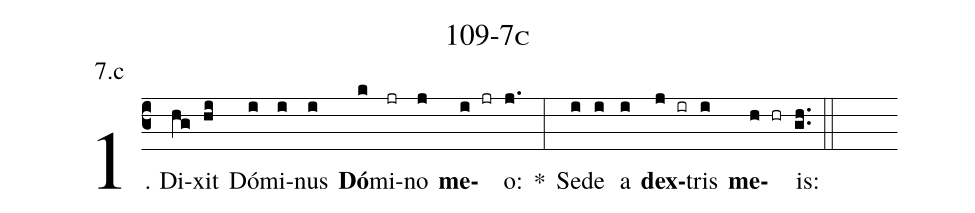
name: 109-7c;
annotation: 7.c;
%%
(c3)1. Di(hg)xit(hi) Dó(i)mi(i)nus(i) <b>Dó</b>(k)mi(jr)no(j) <b>me</b>(i jr)o:(j.) *(:) Se(i)de(i) a(i) <b>dex</b>(j ir)tris(i) <b>me</b>(h hr)is:(gh..) (::)
